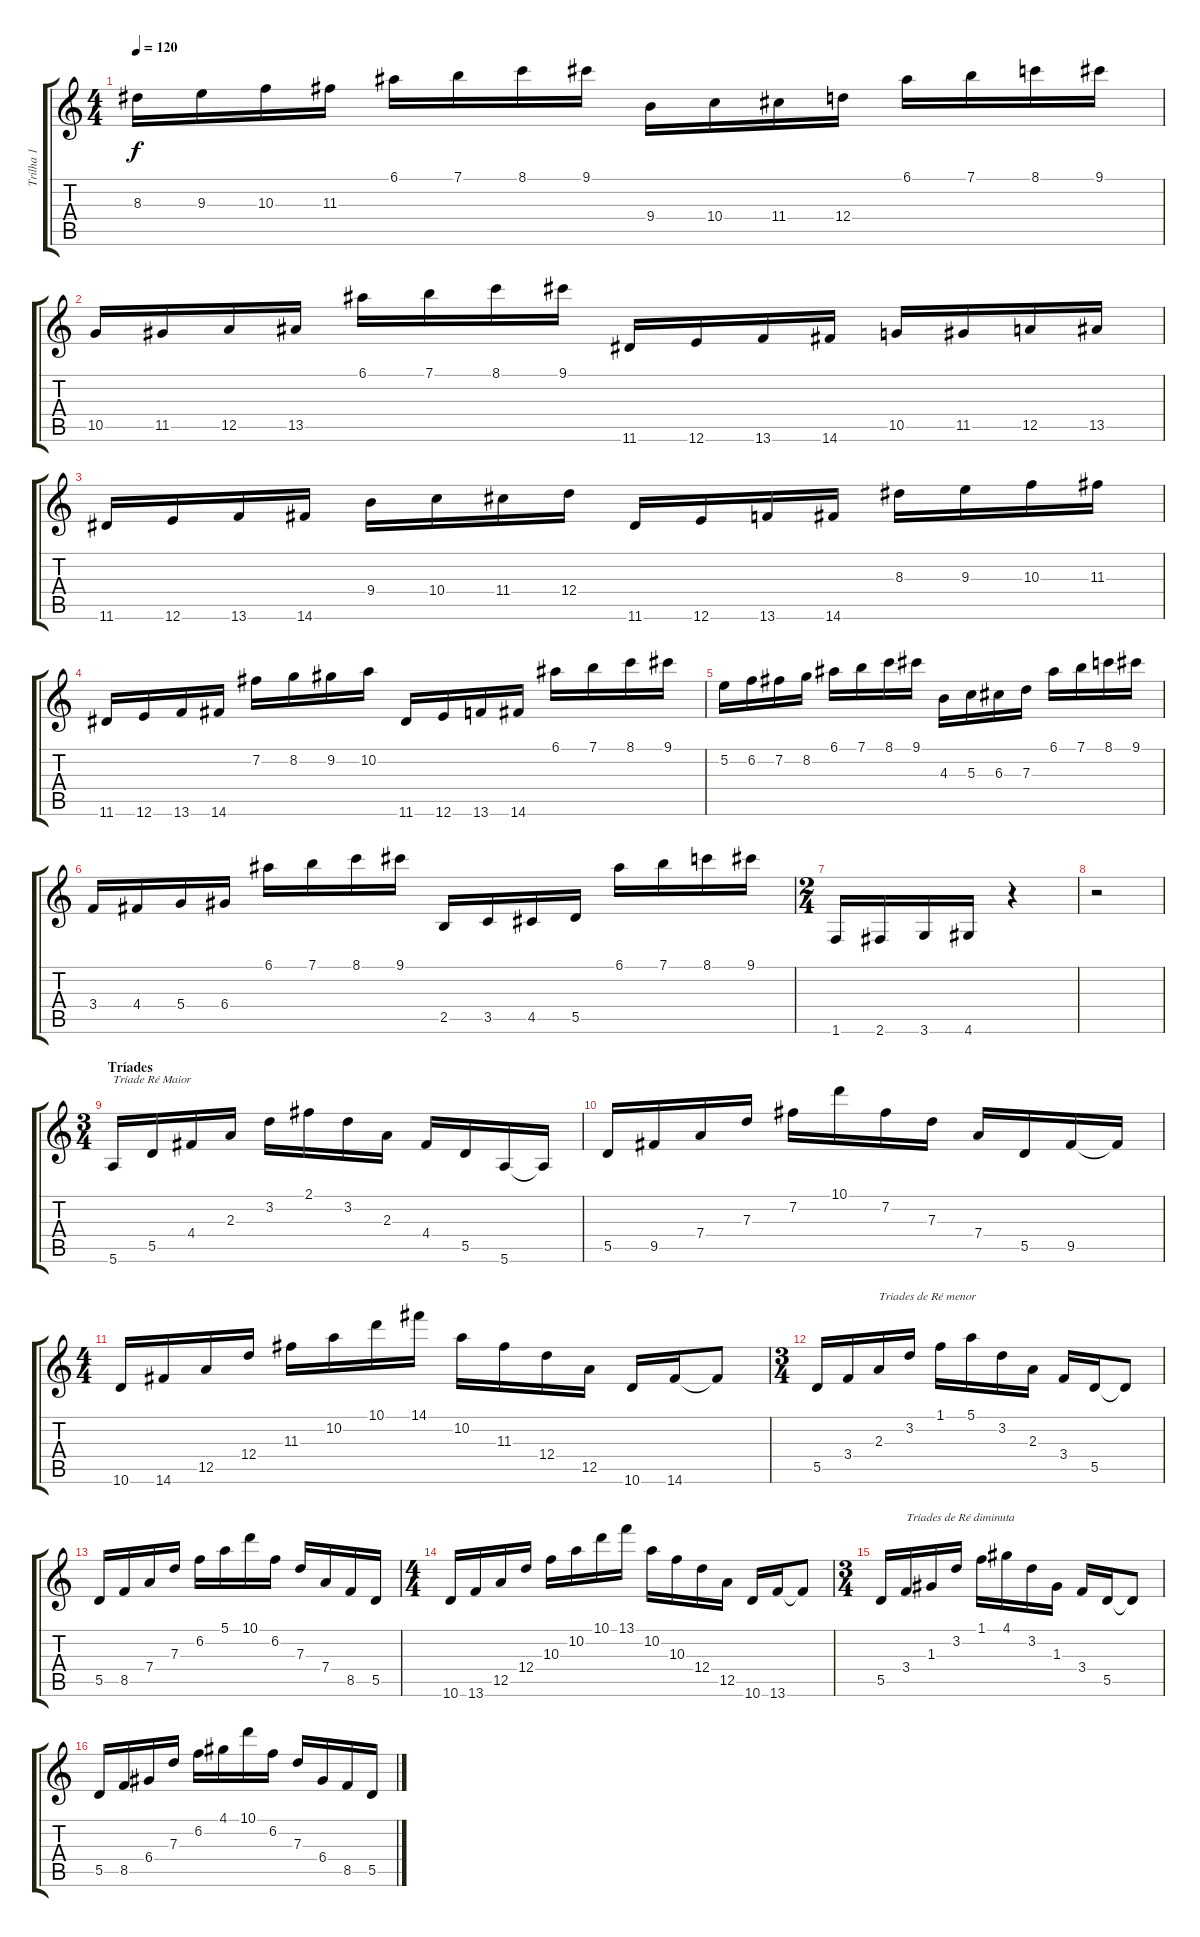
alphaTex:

\track ("Trilha 1" "Trilha 1") {instrument acousticguitarnylon}
\staff {score tabs}
\tuning (E4 B3 G3 D3 A2 E2) {hide}
\ts (4 4)
\tempo 120
\clef g2
\ks c
8.3.16{dy f} 9.3.16 10.3.16 11.3.16 6.1.16 7.1.16 8.1.16 9.1.16 9.4.16 10.4.16 11.4.16 12.4.16 6.1.16 7.1.16 8.1.16 9.1.16 |
10.5.16 11.5.16 12.5.16 13.5.16 6.1.16 7.1.16 8.1.16 9.1.16 11.6.16 12.6.16 13.6.16 14.6.16 10.5.16 11.5.16 12.5.16 13.5.16 |
11.6.16 12.6.16 13.6.16 14.6.16 9.4.16 10.4.16 11.4.16 12.4.16 11.6.16 12.6.16 13.6.16 14.6.16 8.3.16 9.3.16 10.3.16 11.3.16 |
11.6.16 12.6.16 13.6.16 14.6.16 7.2.16 8.2.16 9.2.16 10.2.16 11.6.16 12.6.16 13.6.16 14.6.16 6.1.16 7.1.16 8.1.16 9.1.16 |
5.2.16 6.2.16 7.2.16 8.2.16 6.1.16 7.1.16 8.1.16 9.1.16 4.3.16 5.3.16 6.3.16 7.3.16 6.1.16 7.1.16 8.1.16 9.1.16 |
3.4.16 4.4.16 5.4.16 6.4.16 6.1.16 7.1.16 8.1.16 9.1.16 2.5.16 3.5.16 4.5.16 5.5.16 6.1.16 7.1.16 8.1.16 9.1.16 |
\ts (2 4)
1.6.16 2.6.16 3.6.16 4.6.16 r.4 |
r.2 |
\ts (3 4)
\section ("" "Tríades")
5.6.16{txt "Tríade Ré Maior "} 5.5.16 4.4.16 2.3.16 3.2.16 2.1.16 3.2.16 2.3.16 4.4.16 5.5.16 5.6.16 5.6{t}.16 |
5.5.16 9.5.16 7.4.16 7.3.16 7.2.16 10.1.16 7.2.16 7.3.16 7.4.16 5.5.16 9.5.16 9.5{t}.16 |
\ts (4 4)
10.6.16 14.6.16 12.5.16 12.4.16 11.3.16 10.2.16 10.1.16 14.1.16 10.2.16 11.3.16 12.4.16 12.5.16 10.6.16 14.6.16 14.6{t}.8 |
\ts (3 4)
5.5.16 3.4.16 2.3.16{txt "Triades de Ré menor "} 3.2.16 1.1.16 5.1.16 3.2.16 2.3.16 3.4.16 5.5.16 5.5{t}.8 |
5.5.16 8.5.16 7.4.16 7.3.16 6.2.16 5.1.16 10.1.16 6.2.16 7.3.16 7.4.16 8.5.16 5.5.16 |
\ts (4 4)
10.6.16 13.6.16 12.5.16 12.4.16 10.3.16 10.2.16 10.1.16 13.1.16 10.2.16 10.3.16 12.4.16 12.5.16 10.6.16 13.6.16 13.6{t}.8 |
\ts (3 4)
5.5.16 3.4.16{txt "Tríades de Ré diminuta"} 1.3.16 3.2.16 1.1.16 4.1.16 3.2.16 1.3.16 3.4.16 5.5.16 5.5{t}.8 |
5.5.16 8.5.16 6.4.16 7.3.16 6.2.16 4.1.16 10.1.16 6.2.16 7.3.16 6.4.16 8.5.16 5.5.16
